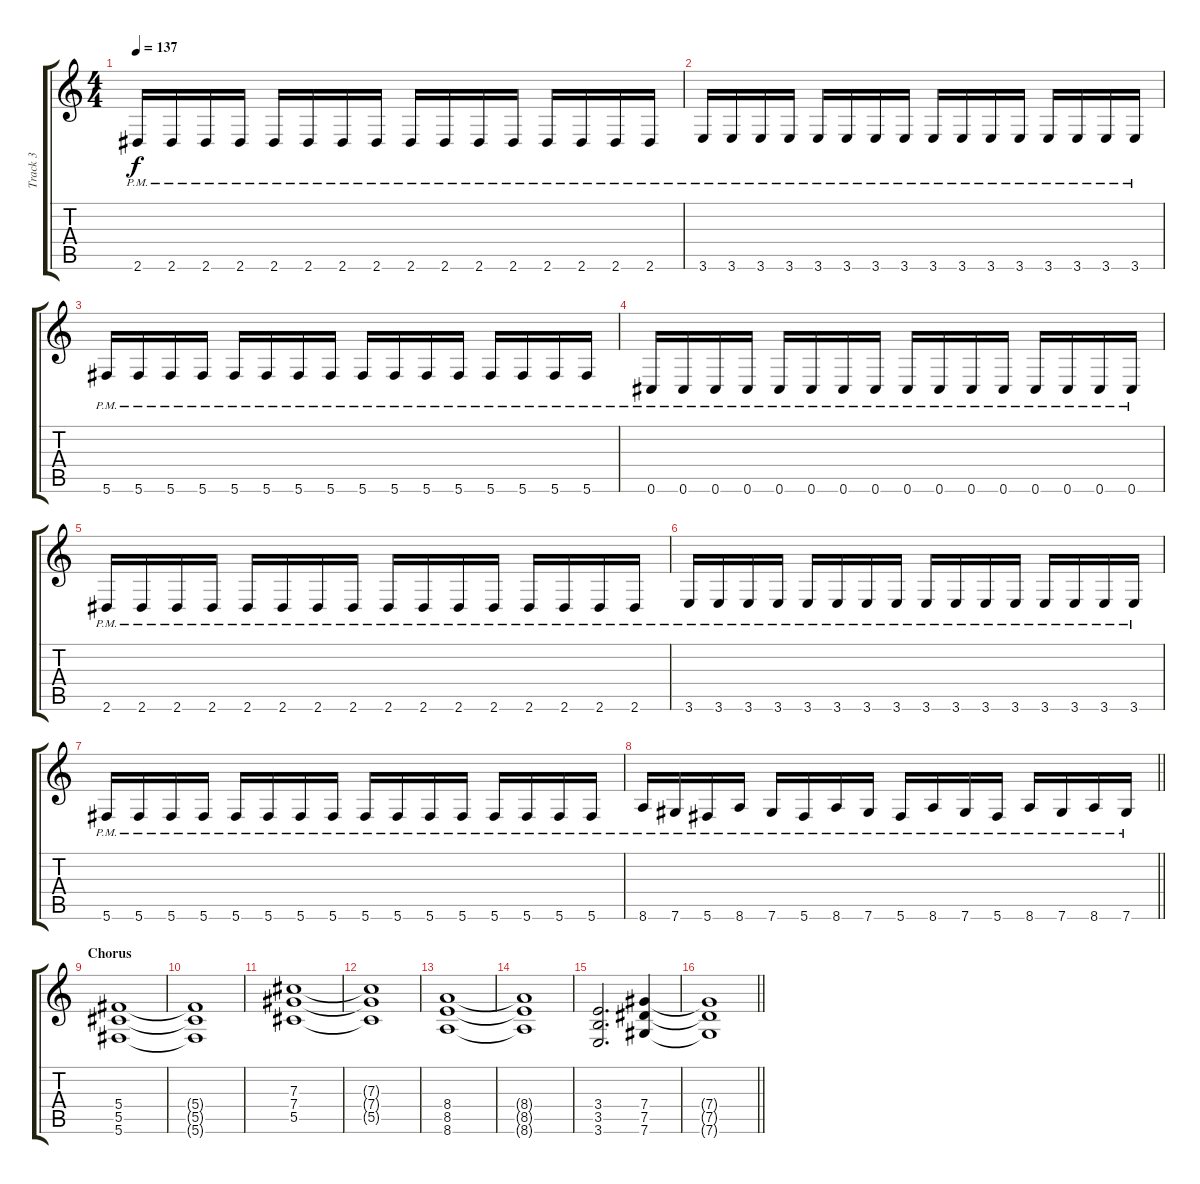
\track ("Track 3" "Track 3") {instrument distortionguitar}
\staff {score tabs}
\tuning (Eb4 Bb3 Gb3 Db3 Ab2 Db2) {hide}
\ts (4 4)
\tempo 137
\clef g2
\ks c
2.6{pm}.16{dy f} 2.6{pm}.16 2.6{pm}.16 2.6{pm}.16 2.6{pm}.16 2.6{pm}.16 2.6{pm}.16 2.6{pm}.16 2.6{pm}.16 2.6{pm}.16 2.6{pm}.16 2.6{pm}.16 2.6{pm}.16 2.6{pm}.16 2.6{pm}.16 2.6{pm}.16 |
3.6{pm}.16 3.6{pm}.16 3.6{pm}.16 3.6{pm}.16 3.6{pm}.16 3.6{pm}.16 3.6{pm}.16 3.6{pm}.16 3.6{pm}.16 3.6{pm}.16 3.6{pm}.16 3.6{pm}.16 3.6{pm}.16 3.6{pm}.16 3.6{pm}.16 3.6{pm}.16 |
5.6{pm}.16 5.6{pm}.16 5.6{pm}.16 5.6{pm}.16 5.6{pm}.16 5.6{pm}.16 5.6{pm}.16 5.6{pm}.16 5.6{pm}.16 5.6{pm}.16 5.6{pm}.16 5.6{pm}.16 5.6{pm}.16 5.6{pm}.16 5.6{pm}.16 5.6{pm}.16 |
0.6{pm}.16 0.6{pm}.16 0.6{pm}.16 0.6{pm}.16 0.6{pm}.16 0.6{pm}.16 0.6{pm}.16 0.6{pm}.16 0.6{pm}.16 0.6{pm}.16 0.6{pm}.16 0.6{pm}.16 0.6{pm}.16 0.6{pm}.16 0.6{pm}.16 0.6{pm}.16 |
2.6{pm}.16 2.6{pm}.16 2.6{pm}.16 2.6{pm}.16 2.6{pm}.16 2.6{pm}.16 2.6{pm}.16 2.6{pm}.16 2.6{pm}.16 2.6{pm}.16 2.6{pm}.16 2.6{pm}.16 2.6{pm}.16 2.6{pm}.16 2.6{pm}.16 2.6{pm}.16 |
3.6{pm}.16 3.6{pm}.16 3.6{pm}.16 3.6{pm}.16 3.6{pm}.16 3.6{pm}.16 3.6{pm}.16 3.6{pm}.16 3.6{pm}.16 3.6{pm}.16 3.6{pm}.16 3.6{pm}.16 3.6{pm}.16 3.6{pm}.16 3.6{pm}.16 3.6{pm}.16 |
5.6{pm}.16 5.6{pm}.16 5.6{pm}.16 5.6{pm}.16 5.6{pm}.16 5.6{pm}.16 5.6{pm}.16 5.6{pm}.16 5.6{pm}.16 5.6{pm}.16 5.6{pm}.16 5.6{pm}.16 5.6{pm}.16 5.6{pm}.16 5.6{pm}.16 5.6{pm}.16 |
\barLineRight lightlight
8.6{pm}.16 7.6{pm}.16 5.6{pm}.16 8.6{pm}.16 7.6{pm}.16 5.6{pm}.16 8.6{pm}.16 7.6{pm}.16 5.6{pm}.16 8.6{pm}.16 7.6{pm}.16 5.6{pm}.16 8.6{pm}.16 7.6{pm}.16 8.6{pm}.16 7.6{pm}.16 |
\section ("" "Chorus")
(5.4 5.5 5.6).1 |
(5.4{t} 5.5{t} 5.6{t}).1 |
(7.3 7.4 5.5).1 |
(7.3{t} 7.4{t} 5.5{t}).1 |
(8.4 8.5 8.6).1 |
(8.4{t} 8.5{t} 8.6{t}).1 |
(3.4 3.5 3.6).2{d} (7.4 7.5 7.6).4 |
\barLineRight lightlight
(7.4{t} 7.5{t} 7.6{t}).1
